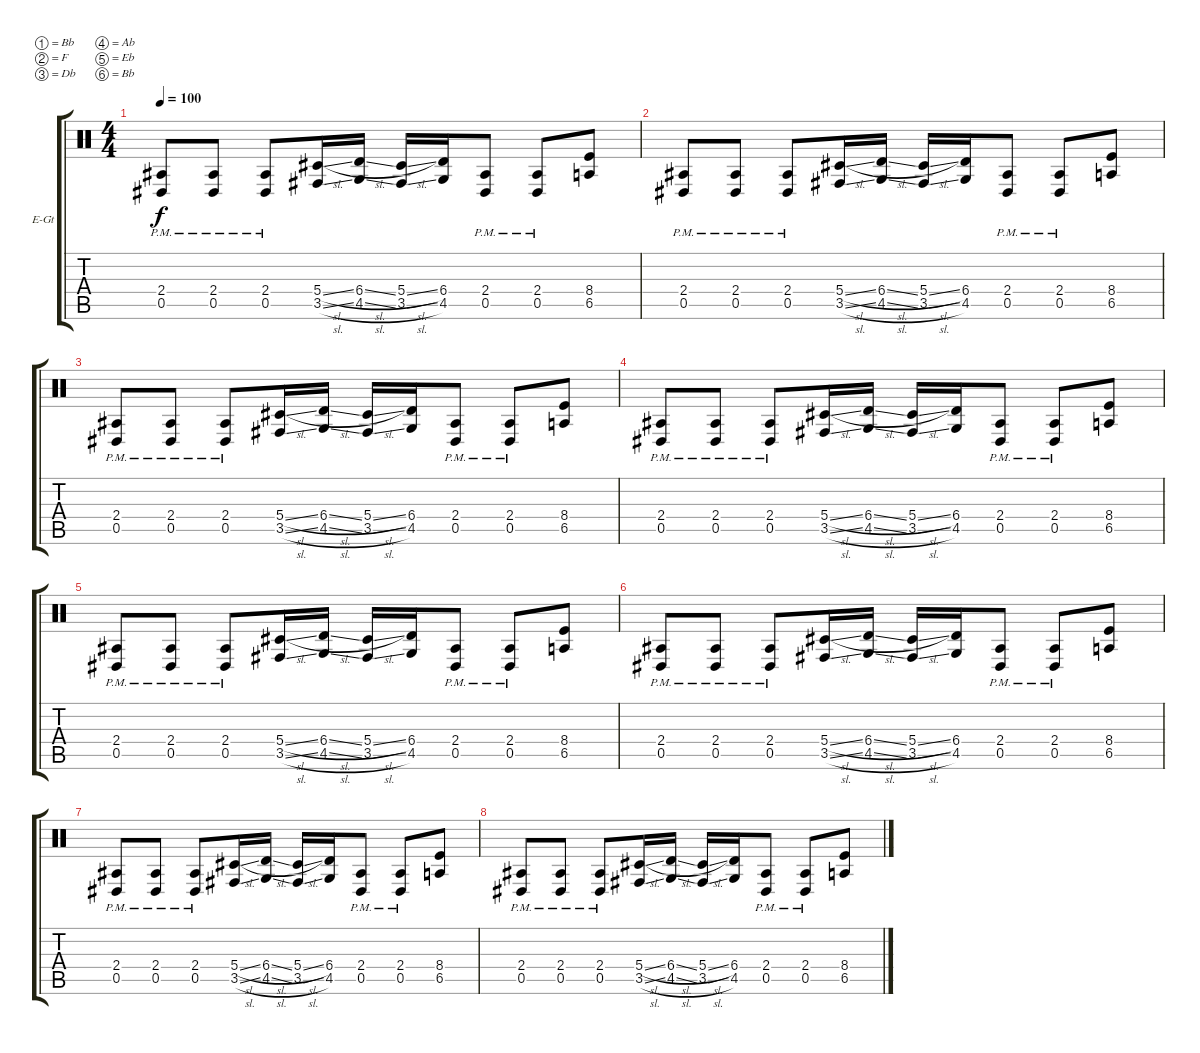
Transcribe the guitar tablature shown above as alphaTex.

\bracketExtendMode groupsimilarinstruments
\firstSystemTrackNameOrientation horizontal
\otherSystemsTrackNameOrientation horizontal
\track ("Pat O'Brien" "E-Gt") {instrument distortionguitar}
\staff {score tabs}
\tuning (Bb3 F3 Db3 Ab2 Eb2 Bb1)
\ts (4 4)
\tempo 100
\clef neutral
\ks c
(0.5{pm} 2.4{pm}).8{dy f} (0.5{pm} 2.4{pm}).8 (0.5{pm} 2.4{pm}).8 (3.5{sl} 5.4{sl}).16 (4.5{sl} 6.4{sl}).16 (3.5{sl} 5.4{sl}).16 (4.5 6.4).16 (0.5{pm} 2.4{pm}).8 (0.5{pm} 2.4{pm}).8 (6.5 8.4).8 |
(0.5{pm} 2.4{pm}).8 (0.5{pm} 2.4{pm}).8 (0.5{pm} 2.4{pm}).8 (3.5{sl} 5.4{sl}).16 (4.5{sl} 6.4{sl}).16 (3.5{sl} 5.4{sl}).16 (4.5 6.4).16 (0.5{pm} 2.4{pm}).8 (0.5{pm} 2.4{pm}).8 (6.5 8.4).8 |
(0.5{pm} 2.4{pm}).8 (0.5{pm} 2.4{pm}).8 (0.5{pm} 2.4{pm}).8 (3.5{sl} 5.4{sl}).16 (4.5{sl} 6.4{sl}).16 (3.5{sl} 5.4{sl}).16 (4.5 6.4).16 (0.5{pm} 2.4{pm}).8 (0.5{pm} 2.4{pm}).8 (6.5 8.4).8 |
(0.5{pm} 2.4{pm}).8 (0.5{pm} 2.4{pm}).8 (0.5{pm} 2.4{pm}).8 (3.5{sl} 5.4{sl}).16 (4.5{sl} 6.4{sl}).16 (3.5{sl} 5.4{sl}).16 (4.5 6.4).16 (0.5{pm} 2.4{pm}).8 (0.5{pm} 2.4{pm}).8 (6.5 8.4).8 |
(0.5{pm} 2.4{pm}).8 (0.5{pm} 2.4{pm}).8 (0.5{pm} 2.4{pm}).8 (3.5{sl} 5.4{sl}).16 (4.5{sl} 6.4{sl}).16 (3.5{sl} 5.4{sl}).16 (4.5 6.4).16 (0.5{pm} 2.4{pm}).8 (0.5{pm} 2.4{pm}).8 (6.5 8.4).8 |
(0.5{pm} 2.4{pm}).8 (0.5{pm} 2.4{pm}).8 (0.5{pm} 2.4{pm}).8 (3.5{sl} 5.4{sl}).16 (4.5{sl} 6.4{sl}).16 (3.5{sl} 5.4{sl}).16 (4.5 6.4).16 (0.5{pm} 2.4{pm}).8 (0.5{pm} 2.4{pm}).8 (6.5 8.4).8 |
(0.5{pm} 2.4{pm}).8 (0.5{pm} 2.4{pm}).8 (0.5{pm} 2.4{pm}).8 (3.5{sl} 5.4{sl}).16 (4.5{sl} 6.4{sl}).16 (3.5{sl} 5.4{sl}).16 (4.5 6.4).16 (0.5{pm} 2.4{pm}).8 (0.5{pm} 2.4{pm}).8 (6.5 8.4).8 |
(0.5{pm} 2.4{pm}).8 (0.5{pm} 2.4{pm}).8 (0.5{pm} 2.4{pm}).8 (3.5{sl} 5.4{sl}).16 (4.5{sl} 6.4{sl}).16 (3.5{sl} 5.4{sl}).16 (4.5 6.4).16 (0.5{pm} 2.4{pm}).8 (0.5{pm} 2.4{pm}).8 (6.5 8.4).8
